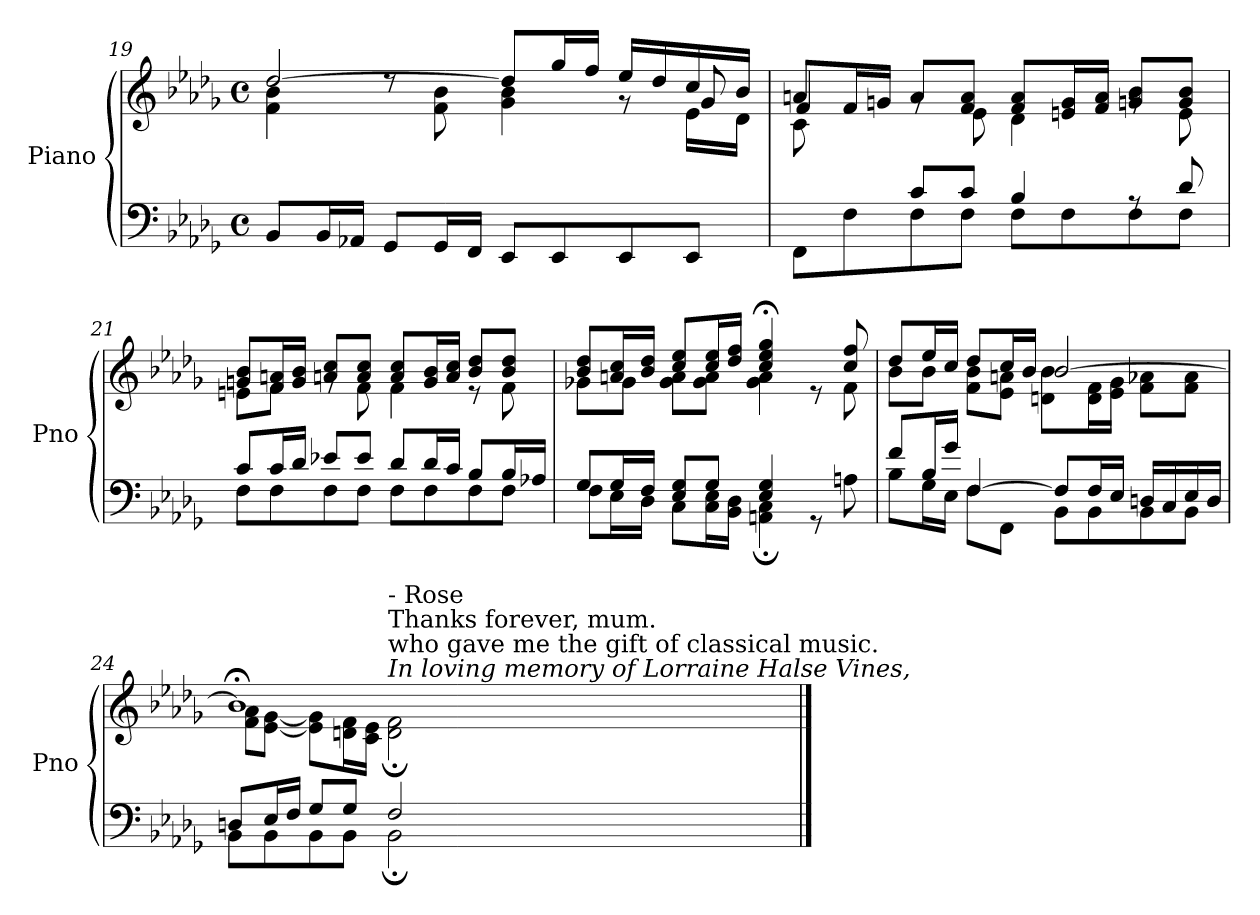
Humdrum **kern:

**kern	**kern
*part1	*part1
*staff2	*staff1
*I"Piano	*
*I'Pno	*
!!LO:LB:g=z
*clefF4	*clefG2
*k[b-e-a-d-g-]	*k[b-e-a-d-g-]
*M4/4	*M4/4
*met(c)	*met(c)
=19	=19
*	*^
*	*	*^
8BB-/L	[2dd-/	4f\ 4b-\	2..ryy
16BB-/L	.	.	.
16AA-X/JJ	.	.	.
8GG-/L	.	8rdd	.
16GG-/L	.	8f\ 8b-\	.
16FF/JJ	.	.	.
8EE-/L	8dd-/L]	4g-\ 4b-\	.
8EE-/	16gg-/L	.	.
.	16ff/JJ	.	.
8EE-/	16ee-/LL	8rg	.
.	16dd-/	.	.
8EE-/J	16cc/	16e-\LL	8g-/
.	16b-/JJ	16d-\JJ	.
=20	=20	=20	=20
*^	*	*	*
8ryy	8FF\L	8an/L	4f/	8c\L
16An/L	8F\	16f/L	.	2..ryy
16B-/JJ	.	16gn/JJ	.	.
8c/L	8F\	8a/L	8rg	.
8c/J	8F\J	8f/ 8a/J	8e-\	.
4B-/	8F\L	8f/ 8a/L	4d-\	.
.	8F\	16en/ 16g/L	.	.
.	.	16f/ 16a/JJ	.	.
8rA	8F\	8gn/ 8b-/L	8rg	.
8d-/	8F\J	8g/ 8b-/J	8e\	.
*	*	*	*v	*v
=21	=21	=21	=21
8c/L	8F\L	8gn/ 8b-/L	8en\L
16c/L	8F\	16f/ 16an/L	8f\J
16d-/JJ	.	16g/ 16b-/JJ	.
8e-X/L	8F\	8an/ 8cc/L	8rg
8e-/J	8F\J	8a/ 8cc/J	8f\
8d-/L	8F\L	8a/ 8cc/L	4f\
16d-/L	8F\	16g/ 16b-/L	.
16c/JJ	.	16a/ 16cc/JJ	.
8B-/L	8F\	8b-/ 8dd-/L	8r
16B-/L	8F\J	8b-/ 8dd-/J	8f\
16A-X/JJ	.	.	.
!!LO:LB:g=z	!!
=22	=22	=22	=22
8G-/L	8F\L	8b-/ 8dd-/L	8g-X\L
16G-/L	16E-\L	16an/ 16cc/L	8g-\J
16F/JJ	16D-\JJ	16b-/ 16dd-/JJ	.
8E-/ 8G-/L	8C\L	8cc/ 8ee-/L	8g-\ 8a\L
8G-/J	16C\ 16E-\L	16cc/ 16ee-/L	8g-\ 8a\J
.	16BB-\ 16D-\JJ	16dd-/ 16ff/JJ	.
4E-/ 4G-/	4AAn\; 4C\;	4cc/;< 4ee-/;< 4gg-/;<	4g-\ 4a\
8rGG	4ryy	8re	8ryy
8An\	.	8cc/ 8ff/	8f\
=23	=23	=23	=23
8f/L	8B-\L	8dd-/L	8b-\L
16B-/L	16G-\L	16ee-/L	8b-\J
16g-/JJ	16E-\JJ	16cc/JJ	.
[4F/	8F\L	8dd-/L	8f\ 8b-\L
.	8FF\J	16cc/L	8e-\ 8an\J
.	.	16b-/JJ	.
8F/L]	8BB-\L	[2b-/	8dn\ 8b-\L
16F/L	8BB-\	.	16d\ 16f\L
16E-/JJ	.	.	16e-\ 16g-\JJ
16Dn/LL	8BB-\	.	8f\ 8a-X\L
16C/	.	.	.
16E-/	8BB-\J	.	8f\ 8a-\J
16D/JJ	.	.	.
=24	=24	=24	=24
8Dn/L	8BB-\L	1b-;<]	8f\ 8a-\L
16E-/L	8BB-\	.	[8e-\ [8g-\J
16F/JJ	.	.	.
8G-/L	8BB-\	.	8e-\] 8g-\]L
8G-/J	8BB-\J	.	16dn\ 16f\L
.	.	.	16c\ 16e-\JJ
!	!	!	!LO:TX:a:i:t=In loving memory of Lorraine Halse Vines,
!	!	!	!LO:TX:a:t=who gave me the gift of classical music.
!	!	!	!LO:TX:a:t=Thanks forever, mum.
!	!	!	!LO:TX:a:t=- Rose
2F/	2BB-;\	.	2d\; 2f\;
*v	*v	*	*
*	*v	*v
==	==
*-	*-
